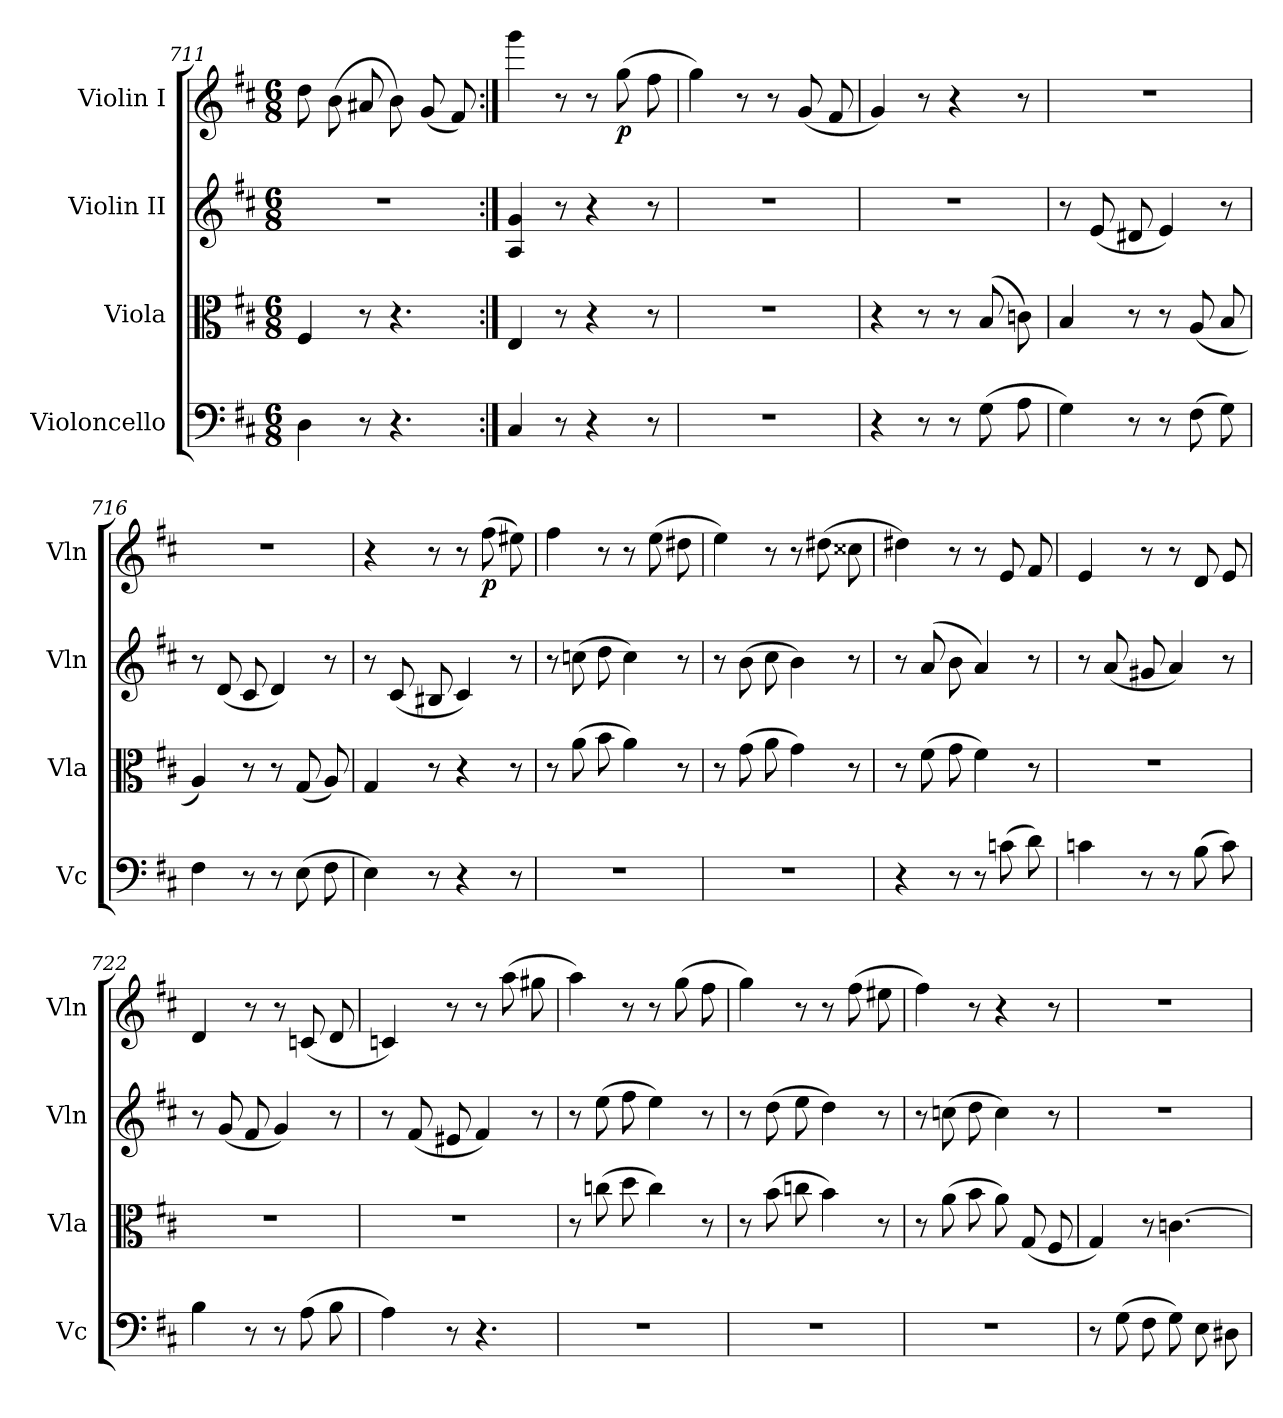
**kern	**kern	**kern	**kern	**dynam
*part4	*part3	*part2	*part1	*part1
*staff4	*staff3	*staff2	*staff1	*staff1
*I"Violoncello	*I"Viola	*I"Violin II	*I"Violin I	*
*I'Vc	*I'Vla	*I'Vln	*I'Vln	*
*clefF4	*clefC3	*clefG2	*clefG2	*
*k[f#c#]	*k[f#c#]	*k[f#c#]	*k[f#c#]	*
*D:	*D:	*D:	*D:	*
*M6/8	*M6/8	*M6/8	*M6/8	*
=711	=711	=711	=711	=711
4D	4F#	2.r	8dd	.
.	.	.	(8b	.
8r	8r	.	8a#X	.
4.r	4.r	.	8b)	.
.	.	.	(8g	.
.	.	.	8f#)	.
=712:|!	=712:|!	=712:|!	=712:|!	=712:|!
4C#	4E	4A 4g	4ggg	.
8r	8r	8r	8r	.
4r	4r	4r	8r	.
.	.	.	(8gg	p
8r	8r	8r	8ff#	.
=713	=713	=713	=713	=713
2.r	2.r	2.r	4gg)	.
.	.	.	8r	.
.	.	.	8r	.
.	.	.	(8g	.
.	.	.	8f#	.
=714	=714	=714	=714	=714
4r	4r	2.r	4g)	.
8r	8r	.	8r	.
8r	8r	.	4r	.
(8G	(8B	.	.	.
8A	8cn)	.	8r	.
=715	=715	=715	=715	=715
4G)	4B	8r	2.r	.
.	.	(8e	.	.
8r	8r	8d#X	.	.
8r	8r	4e)	.	.
(8F#	(8A	.	.	.
8G)	8B	8r	.	.
=716	=716	=716	=716	=716
4F#	4A)	8r	2.r	.
.	.	(8d	.	.
8r	8r	8c#	.	.
8r	8r	4d)	.	.
(8E	(8G	.	.	.
8F#	8A)	8r	.	.
=717	=717	=717	=717	=717
4E)	4G	8r	4r	.
.	.	(8c#	.	.
8r	8r	8B#X	8r	.
4r	4r	4c#)	8r	.
.	.	.	(8ff#	p
8r	8r	8r	8ee#X)	.
=718	=718	=718	=718	=718
2.r	8r	8r	4ff#	.
.	(8a	(8ccn	.	.
.	8b	8dd	8r	.
.	4a)	4cc)	8r	.
.	.	.	(8ee	.
.	8r	8r	8dd#X	.
=719	=719	=719	=719	=719
2.r	8r	8r	4ee)	.
.	(8g	(8b	.	.
.	8a	8cc#	8r	.
.	4g)	4b)	8r	.
.	.	.	(8dd#X	.
.	8r	8r	8cc##X	.
=720	=720	=720	=720	=720
4r	8r	8r	4dd#X)	.
.	(8f#	(8a	.	.
8r	8g	8b	8r	.
8r	4f#)	4a)	8r	.
(8cn	.	.	8e	.
8d)	8r	8r	8f#	.
=721	=721	=721	=721	=721
4cn	2.r	8r	4e	.
.	.	(8a	.	.
8r	.	8g#X	8r	.
8r	.	4a)	8r	.
(8B	.	.	8d	.
8c)	.	8r	8e	.
=722	=722	=722	=722	=722
4B	2.r	8r	4d	.
.	.	(8g	.	.
8r	.	8f#	8r	.
8r	.	4g)	8r	.
(8A	.	.	(8cn	.
8B	.	8r	8d	.
=723	=723	=723	=723	=723
4A)	2.r	8r	4cn)	.
.	.	(8f#	.	.
8r	.	8e#X	8r	.
4.r	.	4f#)	8r	.
.	.	.	(8aa	.
.	.	8r	8gg#X	.
=724	=724	=724	=724	=724
2.r	8r	8r	4aa)	.
.	(8ccn	(8ee	.	.
.	8dd	8ff#	8r	.
.	4cc)	4ee)	8r	.
.	.	.	(8gg	.
.	8r	8r	8ff#	.
=725	=725	=725	=725	=725
2.r	8r	8r	4gg)	.
.	(8b	(8dd	.	.
.	8ccn	8ee	8r	.
.	4b)	4dd)	8r	.
.	.	.	(8ff#	.
.	8r	8r	8ee#X	.
=726	=726	=726	=726	=726
2.r	8r	8r	4ff#)	.
.	(8a	(8ccn	.	.
.	8b	8dd	8r	.
.	8a)	4cc)	4r	.
.	(8G	.	.	.
.	8F#	8r	8r	.
=727	=727	=727	=727	=727
8r	4G)	2.r	2.r	.
(8G	.	.	.	.
8F#	8r	.	.	.
8G)	[4.cn	.	.	.
8E	.	.	.	.
8D#X	.	.	.	.
=	=	=	=	=
*-	*-	*-	*-	*-
